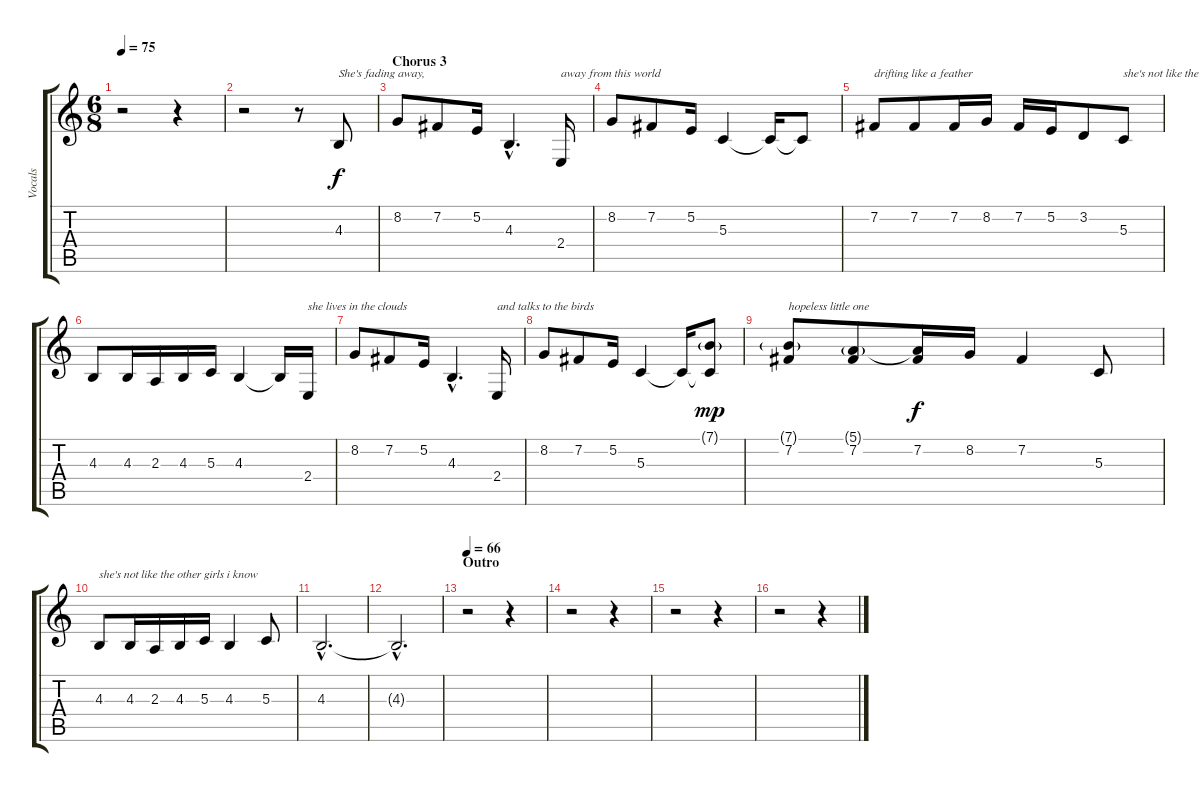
\track ("Vocals" "Vocals") {instrument tangoaccordion}
\staff {score tabs}
\tuning (E4 B3 G3 D3 A2 E2) {hide}
\ts (6 8)
\tempo 75
\clef g2
\ks c
r.2{dy f} r.4 |
r.2{volume 11} r.8 4.3.8{txt "She's fading away,"} |
\section ("" "Chorus 3")
8.2.8 7.2.8 5.2.16 4.3{hac}.4{d} 2.4.16{txt "away from this world"} |
8.2.8 7.2.8 5.2.16 5.3.4 5.3{t}.16 5.3{t}.8 |
7.2.8{txt "drifting like a feather"} 7.2.8 7.2.16 8.2.16 7.2.16 5.2.16 3.2.8 5.3.8{txt "she's not like the other girls"} |
4.3.8 4.3.16 2.3.16 4.3.16 5.3.16 4.3.4 4.3{t}.16 2.4.16{txt "she lives in the clouds"} |
8.2.8 7.2.8 5.2.16 4.3{hac}.4{d} 2.4.16{txt "and talks to the birds"} |
8.2.8 7.2.8 5.2.16 5.3.4 5.3{t}.16 (7.1{g} 5.3{t}).8{dy mp} |
(7.1{g} 7.2).8{txt "hopeless little one"} (5.1{g} 7.2).8 (5.1{t} 7.2).16{dy f} 8.2.16 7.2.4 5.3.8 |
4.3.8{txt "she's not like the other girls i know"} 4.3.16 2.3.16 4.3.16 5.3.16 4.3.4 5.3.8 |
4.3{hac}.2{d} |
4.3{hac t}.2{d} |
\section ("" "Outro")
\tempo 66
r.2 r.4 |
r.2 r.4 |
r.2 r.4 |
r.2 r.4
